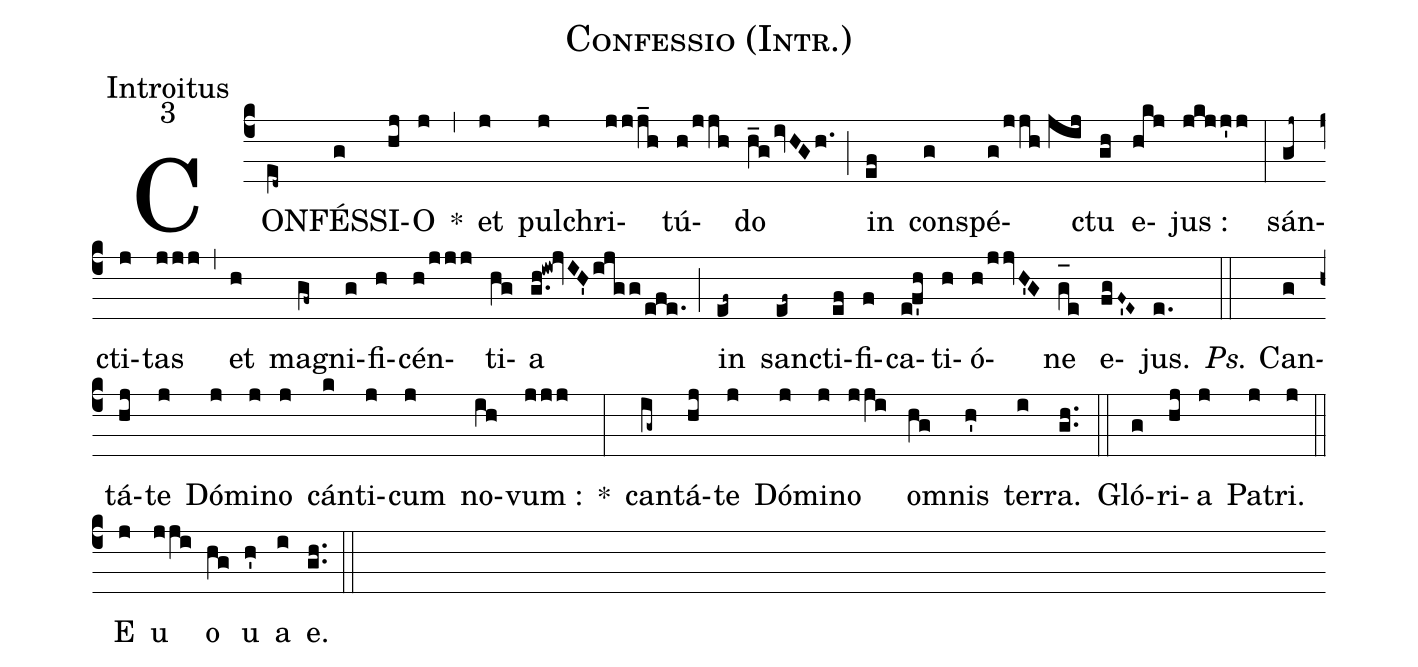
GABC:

name:Confessio (Intr.);
office-part:Introitus;
mode:3;
%%
(c4) CON(e[ll:1]d~)FÉS(g)SI(hj)O(j) *(,) et(j) pul(j)chri(jjj_h)tú(h/jjh)do(h_givHGh.) (;) in(ef) con(g)spé(g/jjh//jij)ctu(gh) e(hkj)jus :(jkjj'j) (:) sán(gj~)cti(j)tas(jjj) (,) et(h) ma(gf~)gni(g)fi(h)cén(h/jjj)ti(hg)a(g.h!iw!jvIH'ijgg/efe.) (;) in(ef~) san(ef~)cti(ef)fi(f)ca(ef'h)ti(h)ó(h/jjvH'G)ne(g_[oh:h]e) e(fgF~'E~)jus.(e.) (::) <i>Ps.</i> Can(g)tá(hj)te(j) Dó(j)mi(j)no(j) cán(k)ti(j)cum(j) no(ih)vum :(jjj) *(:) can(ig~)tá(hj)te(j) Dó(j)mi(j)no(jji) o(hg)mnis(h') ter(i)ra.(gh..) (::) Gló(g)ri(hj)a(j) Pa(j)tri.(j) (::) <eu>E(j) u(jji) o(hg) u(h') a(i) e.</eu>(gh..) (::)
